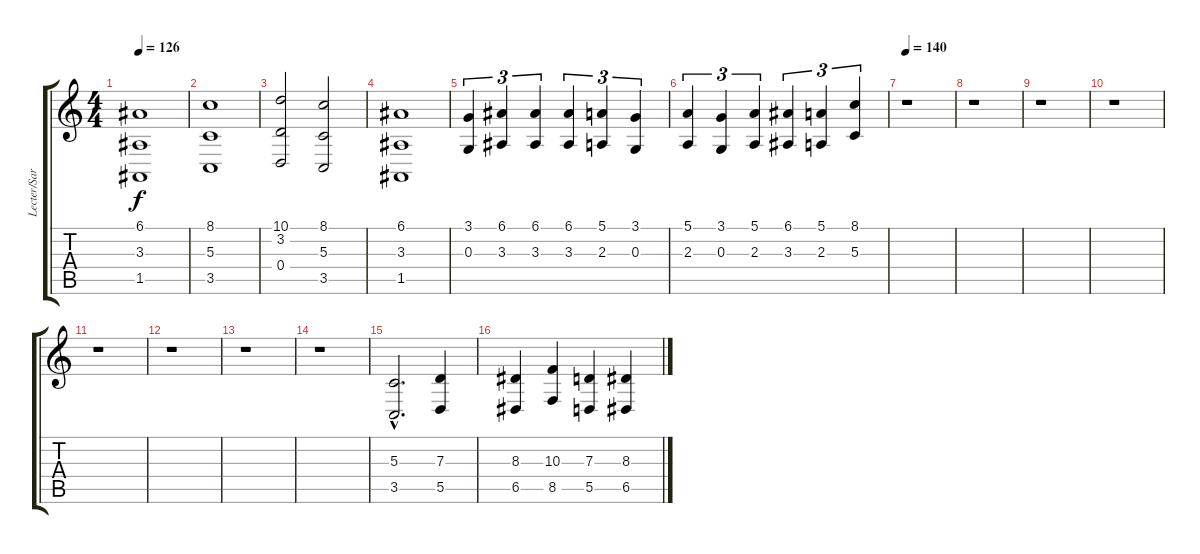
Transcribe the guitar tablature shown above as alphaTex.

\track ("Lecter/Sarah (Keyb/Choir)" "Lecter/Sar") {instrument pad4choir}
\staff {score tabs}
\tuning (E4 B3 G3 D3 A2 D2) {hide}
\ts (4 4)
\tempo 126
\clef g2
\ks c
(6.1 3.3 1.5).1{dy f} |
(8.1 5.3 3.5).1 |
(10.1 3.2 0.4).2 (8.1 5.3 3.5).2 |
(6.1 3.3 1.5).1 |
(3.1 0.3).4{tu (3 2)} (6.1 3.3).4{tu (3 2)} (6.1 3.3).4{tu (3 2)} (6.1 3.3).4{tu (3 2)} (5.1 2.3).4{tu (3 2)} (3.1 0.3).4{tu (3 2)} |
(5.1 2.3).4{tu (3 2)} (3.1 0.3).4{tu (3 2)} (5.1 2.3).4{tu (3 2)} (6.1 3.3).4{tu (3 2)} (5.1 2.3).4{tu (3 2)} (8.1 5.3).4{tu (3 2)} |
\tempo 140
r.1 |
r.1 |
r.1 |
r.1 |
r.1 |
r.1 |
r.1 |
r.1 |
(5.3{hac} 3.5{hac}).2{d} (7.3 5.5).4 |
(8.3 6.5).4 (10.3 8.5).4 (7.3 5.5).4 (8.3 6.5).4
